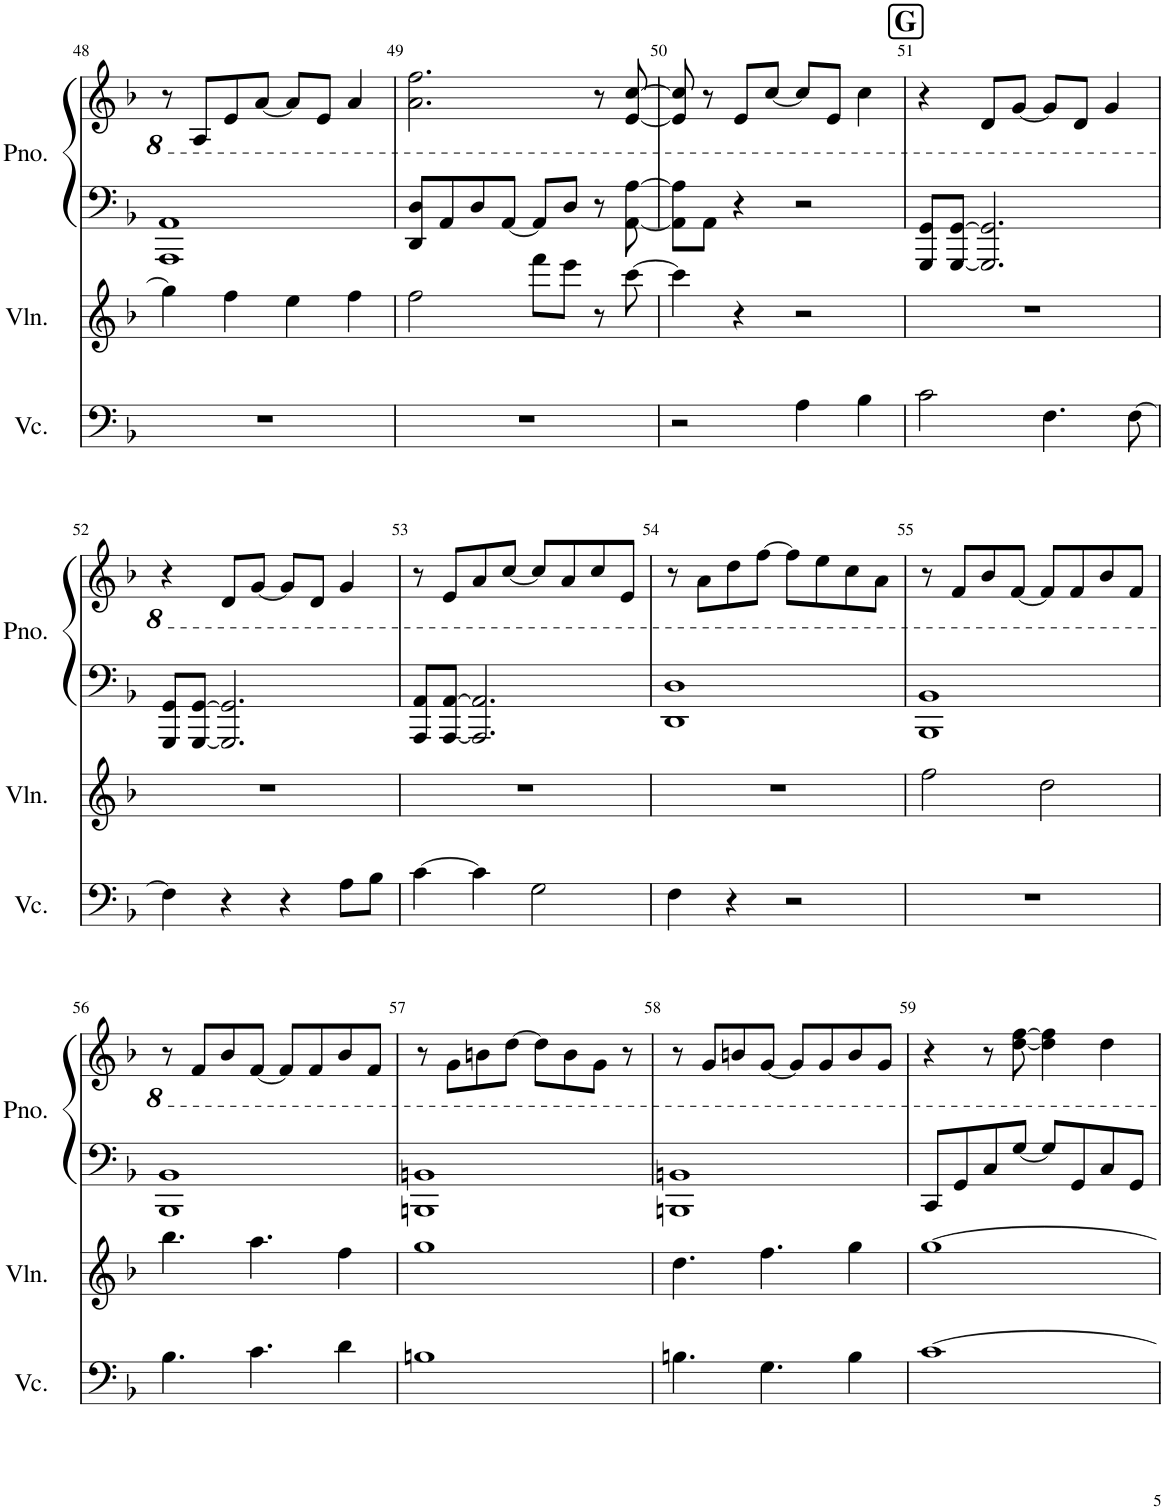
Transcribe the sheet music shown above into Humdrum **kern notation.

**kern	**kern	**kern	**kern
*part3	*part2	*part1	*part1
*staff4	*staff3	*staff2	*staff1
*I"Violoncello	*I"Violin	*I"Piano	*
*I'Vc.	*I'Vln.	*I'Pno.	*
!!LO:PB:g=z
*clefF4	*clefG2	*clefF4	*clefG2
*k[b-]	*k[b-]	*k[b-]	*k[b-]
*M4/4	*M4/4	*M4/4	*M4/4
=48	=48	=48	=48
1r	4gg\]	1AAA 1AA	8r
.	.	.	8AA/L
.	4ff\	.	8E/
.	.	.	[8A/J
.	4ee\	.	8A/L]
.	.	.	8E/J
.	4ff\	.	4A/
=49	=49	=49	=49
1r	2ff\	8DD/ 8D/L	2.A\ 2.f\
.	.	8AA/	.
.	.	8D/	.
.	.	[8AA/J	.
.	8fff\L	8AA/L]	.
.	8eee\J	8D/J	.
.	8r	8r	8r
.	[8ccc\	[8AA\ [8A\	[8E/ [8c/
=50	=50	=50	=50
2r	4ccc\]	8AA\] 8A\]L	8E/] 8c/]
.	.	8AA\J	8r
.	4r	4r	8E/L
.	.	.	[8c/J
4A\	2r	2r	8c/L]
.	.	.	8E/J
4B-\	.	.	4c\
!!LO:REH:place=s1:a:B:cj:fs=14:t=G
=51	=51	=51	=51
2c\	1r	8GGG/ 8GG/L	4r
.	.	[8GGG/ [8GG/J	.
.	.	2.GGG/] 2.GG/]	8D/L
.	.	.	[8G/J
4.F\	.	.	8G/L]
.	.	.	8D/J
.	.	.	4G/
[8F\	.	.	.
!!LO:LB:g=z
=52	=52	=52	=52
4F\]	1r	8GGG/ 8GG/L	4r
.	.	[8GGG/ [8GG/J	.
4r	.	2.GGG/] 2.GG/]	8D/L
.	.	.	[8G/J
4r	.	.	8G/L]
.	.	.	8D/J
8A\L	.	.	4G/
8B-\J	.	.	.
=53	=53	=53	=53
[4c\	1r	8AAA/ 8AA/L	8r
.	.	[8AAA/ [8AA/J	8E/L
4c\]	.	2.AAA/] 2.AA/]	8A/
.	.	.	[8c/J
2G\	.	.	8c/L]
.	.	.	8A/
.	.	.	8c/
.	.	.	8E/J
=54	=54	=54	=54
4F\	1r	1DD 1D	8r
.	.	.	8A\L
4r	.	.	8d\
.	.	.	[8f\J
2r	.	.	8f\L]
.	.	.	8e\
.	.	.	8c\
.	.	.	8A\J
=55	=55	=55	=55
1r	2ff\	1BBB- 1BB-	8r
.	.	.	8F/L
.	.	.	8B-/
.	.	.	[8F/J
.	2dd\	.	8F/L]
.	.	.	8F/
.	.	.	8B-/
.	.	.	8F/J
!!LO:LB:g=z
=56	=56	=56	=56
4.B-\	4.bb-\	1BBB- 1BB-	8r
.	.	.	8F/L
.	.	.	8B-/
4.c\	4.aa\	.	[8F/J
.	.	.	8F/L]
.	.	.	8F/
4d\	4ff\	.	8B-/
.	.	.	8F/J
=57	=57	=57	=57
1Bn	1gg	1BBBn 1BBn	8r
.	.	.	8G\L
.	.	.	8Bn\
.	.	.	[8d\J
.	.	.	8d\L]
.	.	.	8B\
.	.	.	8G\J
.	.	.	8r
=58	=58	=58	=58
4.Bn\	4.dd\	1BBBn 1BBn	8r
.	.	.	8G/L
.	.	.	8Bn/
4.G\	4.ff\	.	[8G/J
.	.	.	8G/L]
.	.	.	8G/
4B\	4gg\	.	8B/
.	.	.	8G/J
=59	=59	=59	=59
[1c	[1gg	8CC/L	4r
.	.	8GG/	.
.	.	8C/	8r
.	.	[8G/J	[8d\ [8f\
.	.	8G/L]	4d\] 4f\]
.	.	8GG/	.
.	.	8C/	4d\
.	.	8GG/J	.
=	=	=	=
*-	*-	*-	*-
